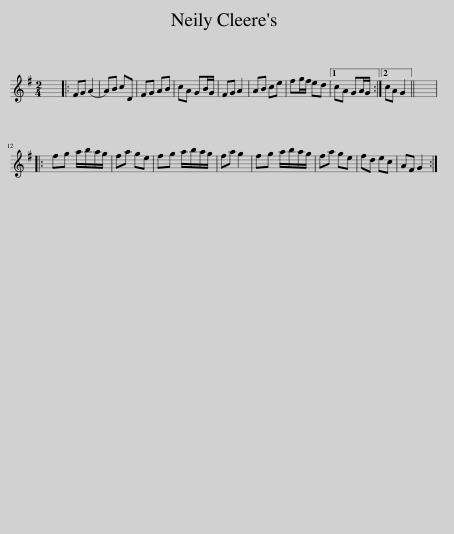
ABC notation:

X:1
L:1/8
M:2/4
I:linebreak $
K:G
V:1 treble
V:1
 x4 |: FG (A2 | A)B cD | FG AB | cA GB/G/ | %5
 FG A2 | AB ce | fg/f/ ed |1 cA GA/G/ :|2 cA G2 || %10
 x4 |:$ fg a/b/a/g/ | fa ge | fg a/b/a/g/ | fa g2 | %15
 fg a/b/a/g/ | fa ge | fd ec | AF G2 :| %19
